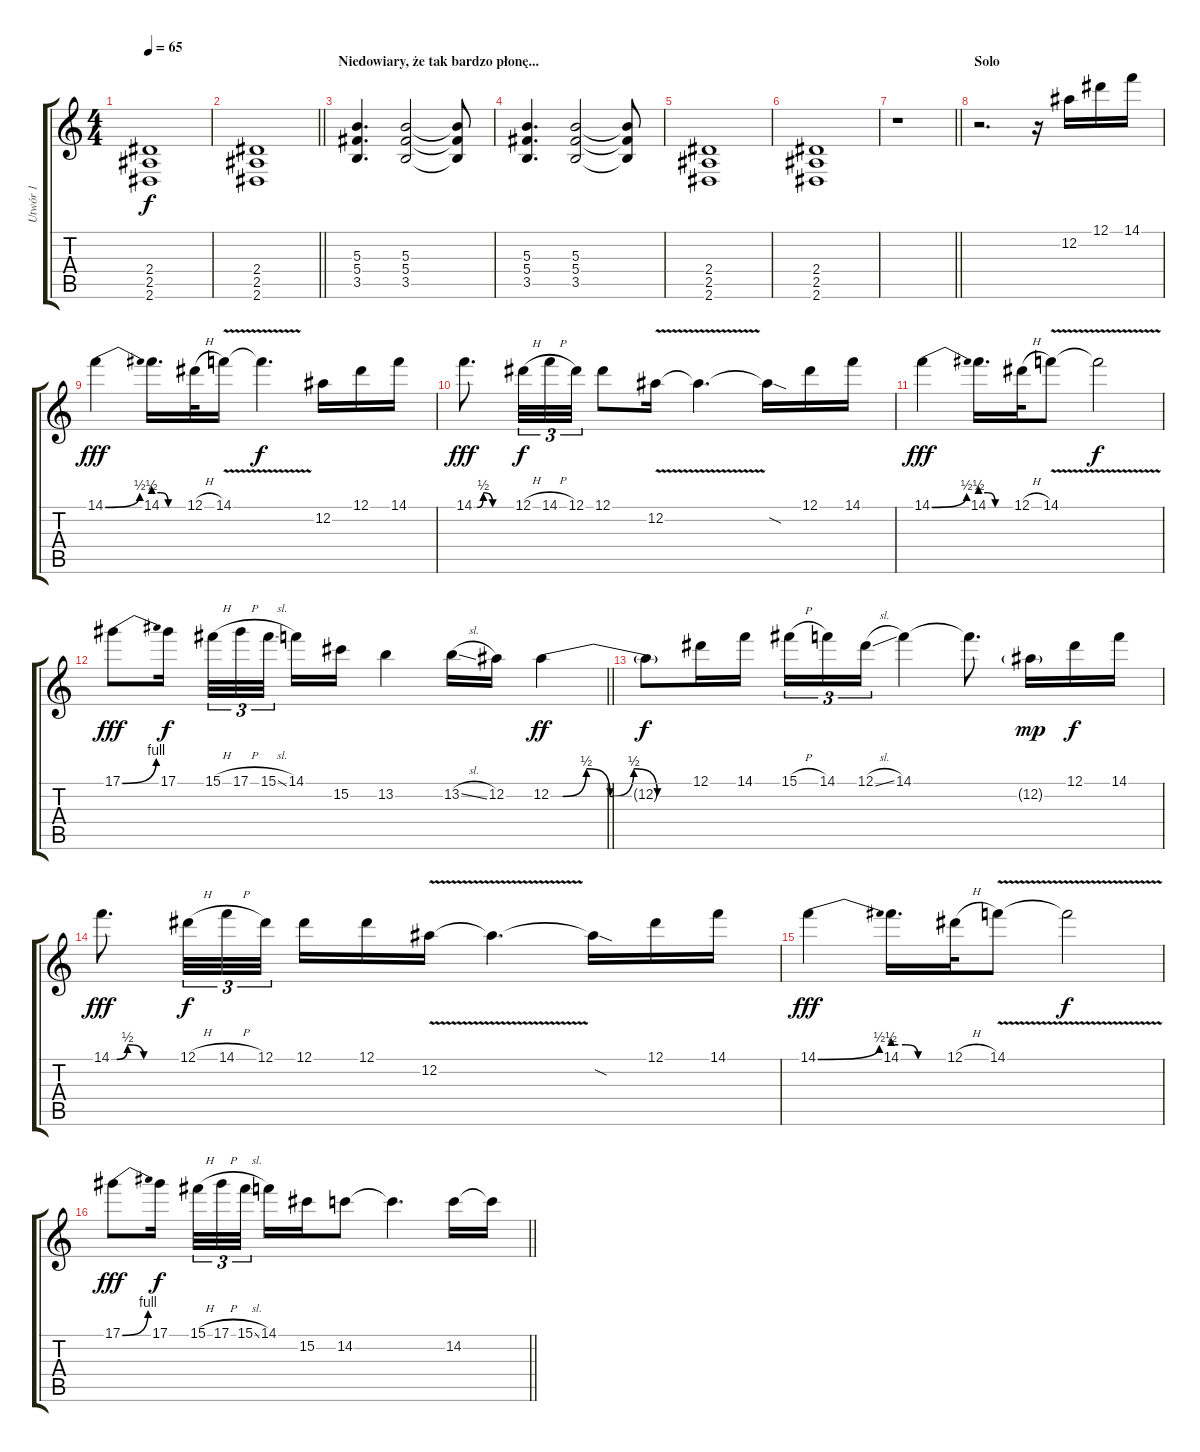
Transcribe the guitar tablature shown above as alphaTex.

\track ("Utwór 1" "Utwór 1") {instrument electricguitarclean}
\staff {score tabs}
\tuning (Eb4 Bb3 Gb3 Db3 Ab2 Db2) {hide}
\ts (4 4)
\tempo 65
\clef g2
\ks c
(2.4 2.5 2.6).1{dy f} |
\barLineRight lightlight
(2.4 2.5 2.6).1 |
\section ("" "Niedowiary, że tak bardzo płonę...")
(5.3 5.4 3.5).4{d} (5.3 5.4 3.5).2 (5.3{t} 5.4{t} 3.5{t}).8 |
(5.3 5.4 3.5).4{d} (5.3 5.4 3.5).2 (5.3{t} 5.4{t} 3.5{t}).8 |
(2.4 2.5 2.6).1 |
(2.4 2.5 2.6).1 |
\barLineRight lightlight
r.1 |
\section ("" "Solo")
r.2{d instrument electricguitarclean} r.16 12.2.16 12.1.16 14.1.16 |
14.1{be (bend 0 0 60 2)}.4{dy fff} 14.1{be (custom 0 2 15 2 30 0 45 0 60 0)}.16{d} 12.1{h}.32 14.1{v}.16 14.1{t}.4{d dy f} 12.2.16 12.1.16 14.1.16 |
14.1{be (custom 0 0 5 0 15 2 30 0 45 0 60 0)}.8{d dy fff} 12.1{h}.32{tu (3 2) dy f} 14.1{h}.32{tu (3 2)} 12.1.32{tu (3 2)} 12.1.8 12.2{v}.16 12.2{t}.4{d} 12.2{sod t}.16 12.1.16 14.1.16 |
14.1{be (bend 0 0 60 2)}.4{dy fff} 14.1{be (custom 0 2 15 2 30 0 45 0 60 0)}.16{d} 12.1{h}.32 14.1{v}.8 14.1{t}.2{dy f} |
\barLineRight lightlight
17.1{be (bend 0 0 60 4)}.8{dy fff} 17.1.16{dy f beam splitsecondary} 15.1{h}.32{tu (3 2)} 17.1{h}.32{tu (3 2)} 15.1{sl}.32{tu (3 2)} 14.1.16 15.2.16 13.2.4 13.2{sl}.16 12.2.16 12.2{be (custom 0 0 5 0 15 2 25 0 35 2 45 0 55 0 60 0)}.4{dy ff} |
12.2{t}.8{dy f} 12.1.16 14.1.16 15.1{h}.16{tu (3 2)} 14.1.16{tu (3 2)} 12.1{sl}.16{tu (3 2)} 14.1.4 14.1{t}.8{d} 12.2{g}.16{dy mp} 12.1.16{dy f} 14.1.16 |
14.1{be (custom 0 0 5 0 15 2 30 0 45 0 60 0)}.8{d dy fff} 12.1{h}.32{tu (3 2) dy f} 14.1{h}.32{tu (3 2)} 12.1.32{tu (3 2)} 12.1.16 12.1.16 12.2{v}.16 12.2{t}.4{d} 12.2{sod t}.16 12.1.16 14.1.16 |
14.1{be (bend 0 0 60 2)}.4{dy fff} 14.1{be (custom 0 2 15 2 30 0 45 0 60 0)}.16{d} 12.1{h}.32 14.1{v}.8 14.1{t}.2{dy f} |
\barLineRight lightlight
17.1{be (bend 0 0 60 4)}.8{dy fff} 17.1.16{dy f beam splitsecondary} 15.1{h}.32{tu (3 2)} 17.1{h}.32{tu (3 2)} 15.1{sl}.32{tu (3 2)} 14.1.16 15.2.16 14.2.8 14.2{t}.4{d} 14.2.16 14.2{sl t}.16
